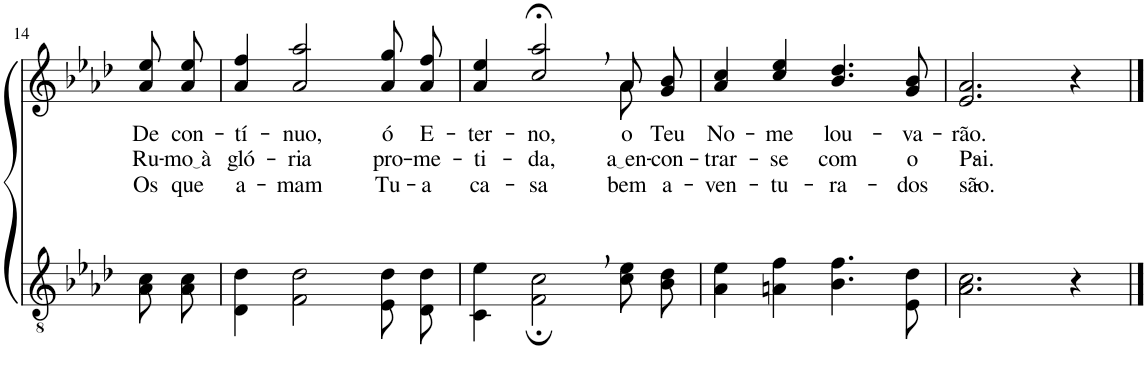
**kern	**kern	**text	**text	**text
*part2	*part1	*part1	*part1	*part1
*staff2	*staff1	*staff1	*staff1	*staff1
*I"Parte III e IV	*I"Parte I e II	*	*	*
!!LO:PB:g=z
*clefGv2	*clefG2	*	*	*
*Trd3c5	*Trd3c5	*	*	*
*k[b-e-a-d-]	*k[b-e-a-d-]	*	*	*
*M4/4	*M4/4	*	*	*
=14	=14	=14	=14	=14
!	!	!LO:LY:b	!LO:LY:b	!LO:LY:b
8A-\ 8c\L	8a-\ 8ee-\L	De	Ru-	Os
!	!	!LO:LY:b	!LO:LY:b	!LO:LY:b
8A-\ 8c\J	8a-\ 8ee-\J	con-	mo à	que
=15	=15	=15	=15	=15
!	!	!LO:LY:b	!LO:LY:b	!LO:LY:b
4D-\ 4d-\	4a-/ 4ff/	-tí-	gló-	a-
!	!	!LO:LY:b	!LO:LY:b	!LO:LY:b
2F\ 2d-\	2a-/ 2aa-/	-nuo,	-ria	-mam
!	!	!LO:LY:b	!LO:LY:b	!LO:LY:b
8E-/ 8d-/L	8a-\ 8gg\L	ó	pro-	Tu-
!	!	!LO:LY:b	!LO:LY:b	!LO:LY:b
8D-/ 8d-/J	8a-\ 8ff\J	E-	-me-	-a
=16	=16	=16	=16	=16
!	!	!LO:LY:b	!LO:LY:b	!LO:LY:b
*	*^	*	*	*
4C\ 4e-\	4a-/ 4ee-/	2.ryy	-ter-	-ti-	ca-
!	!	!	!LO:LY:b	!LO:LY:b	!LO:LY:b
2F\;, 2c\;,	2cc/;<, 2aa-/;<,	.	-no,	-da,	-sa
!	!	!	!	!LO:LY:b	!
!	!	!	!LO:LY:b	!	!LO:LY:b
8c\ 8e-\L	8a-/L	8a-\	o	.	bem-
!	!	!	!LO:LY:b	!LO:LY:b	!LO:LY:b
8B-\ 8d-\J	8g/ 8b-/J	8ryy	Teu	-con-	-a-
=17	=17	=17	=17	=17	=17
!	!	!	!LO:LY:b	!LO:LY:b	!LO:LY:b
*	*v	*v	*	*	*
4A-\ 4e-\	4a-/ 4cc/	No-	-trar-	-ven-
!	!	!LO:LY:b	!LO:LY:b	!LO:LY:b
4An\ 4f\	4cc/ 4ee-/	-me	-se	-tu-
!	!	!LO:LY:b	!LO:LY:b	!LO:LY:b
4.B-\ 4.f\	4.b-/ 4.dd-/	lou-	com	-ra-
!	!	!LO:LY:b	!LO:LY:b	!LO:LY:b
8E-\ 8d-\	8g/ 8b-/	-va-	o	-dos
=18	=18	=18	=18	=18
!	!	!LO:LY:b	!LO:LY:b	!LO:LY:b
2.A-\ 2.c\	2.e-/ 2.a-/	-rão.	Pai.-	são.-
4r	4r	.	.	.
==	==	==	==	==
*-	*-	*-	*-	*-
